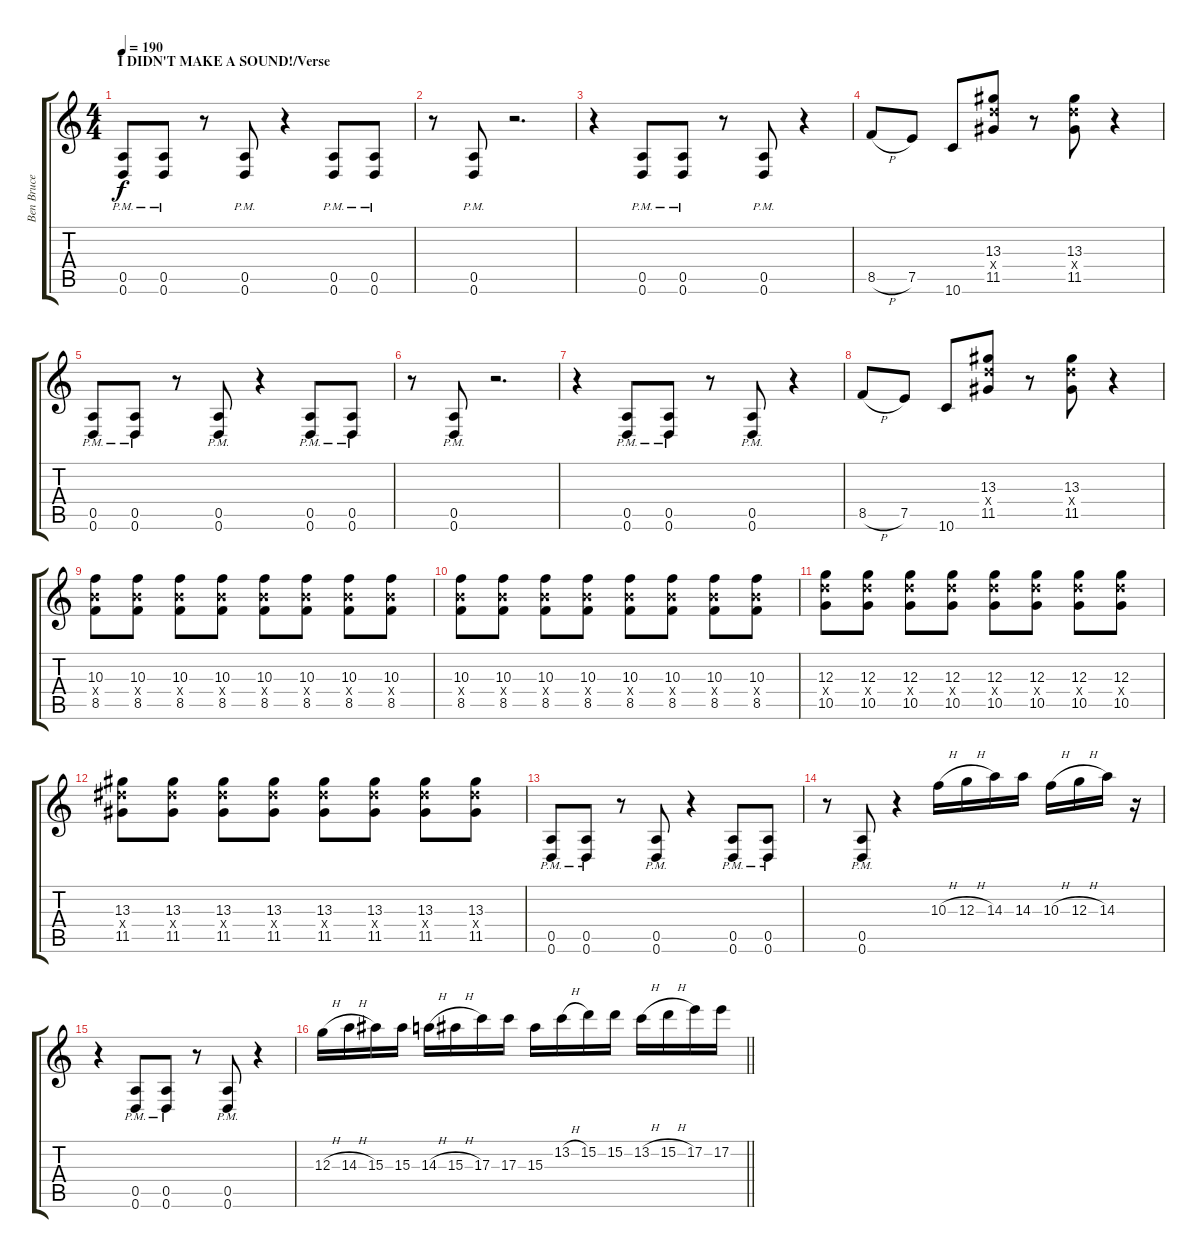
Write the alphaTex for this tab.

\track ("Ben Bruce" "Ben Bruce") {instrument distortionguitar}
\staff {score tabs}
\tuning (E4 B3 G3 D3 A2 D2) {hide}
\ts (4 4)
\section ("" "I DIDN'T MAKE A SOUND!/Verse")
\tempo 190
\clef g2
\ks c
(0.5{pm} 0.6{pm}).8{dy f} (0.5{pm} 0.6{pm}).8 r.8 (0.5{pm} 0.6{pm}).8 r.4 (0.5{pm} 0.6{pm}).8 (0.5{pm} 0.6{pm}).8 |
r.8 (0.5{pm} 0.6{pm}).8 r.2{d} |
r.4 (0.5{pm} 0.6{pm}).8 (0.5{pm} 0.6{pm}).8 r.8 (0.5{pm} 0.6{pm}).8 r.4 |
8.5{h}.8 7.5.8 10.6.8 (13.3 12.4{x} 11.5).8 r.8 (13.3 12.4{x} 11.5).8 r.4 |
(0.5{pm} 0.6{pm}).8 (0.5{pm} 0.6{pm}).8 r.8 (0.5{pm} 0.6{pm}).8 r.4 (0.5{pm} 0.6{pm}).8 (0.5{pm} 0.6{pm}).8 |
r.8 (0.5{pm} 0.6{pm}).8 r.2{d} |
r.4 (0.5{pm} 0.6{pm}).8 (0.5{pm} 0.6{pm}).8 r.8 (0.5{pm} 0.6{pm}).8 r.4 |
8.5{h}.8 7.5.8 10.6.8 (13.3 12.4{x} 11.5).8 r.8 (13.3 12.4{x} 11.5).8 r.4 |
(10.3 9.4{x} 8.5).8 (10.3 9.4{x} 8.5).8 (10.3 9.4{x} 8.5).8 (10.3 9.4{x} 8.5).8 (10.3 9.4{x} 8.5).8 (10.3 9.4{x} 8.5).8 (10.3 9.4{x} 8.5).8 (10.3 9.4{x} 8.5).8 |
(10.3 9.4{x} 8.5).8 (10.3 9.4{x} 8.5).8 (10.3 9.4{x} 8.5).8 (10.3 9.4{x} 8.5).8 (10.3 9.4{x} 8.5).8 (10.3 9.4{x} 8.5).8 (10.3 9.4{x} 8.5).8 (10.3 9.4{x} 8.5).8 |
(12.3 12.4{x} 10.5).8 (12.3 12.4{x} 10.5).8 (12.3 12.4{x} 10.5).8 (12.3 12.4{x} 10.5).8 (12.3 12.4{x} 10.5).8 (12.3 12.4{x} 10.5).8 (12.3 12.4{x} 10.5).8 (12.3 12.4{x} 10.5).8 |
(13.3 13.4{x} 11.5).8 (13.3 13.4{x} 11.5).8 (13.3 13.4{x} 11.5).8 (13.3 13.4{x} 11.5).8 (13.3 13.4{x} 11.5).8 (13.3 13.4{x} 11.5).8 (13.3 13.4{x} 11.5).8 (13.3 13.4{x} 11.5).8 |
(0.5{pm} 0.6{pm}).8 (0.5{pm} 0.6{pm}).8 r.8 (0.5{pm} 0.6{pm}).8 r.4 (0.5{pm} 0.6{pm}).8 (0.5{pm} 0.6{pm}).8 |
r.8 (0.5{pm} 0.6{pm}).8 r.4 10.3{h}.16 12.3{h}.16 14.3.16 14.3.16 10.3{h}.16 12.3{h}.16 14.3.16 r.16 |
r.4 (0.5{pm} 0.6{pm}).8 (0.5{pm} 0.6{pm}).8 r.8 (0.5{pm} 0.6{pm}).8 r.4 |
\barLineRight lightlight
12.3{h}.16 14.3{h}.16 15.3.16 15.3.16 14.3{h}.16 15.3{h}.16 17.3.16 17.3.16 15.3.16 13.2{h}.16 15.2.16 15.2.16 13.2{h}.16 15.2{h}.16 17.2.16 17.2.16
